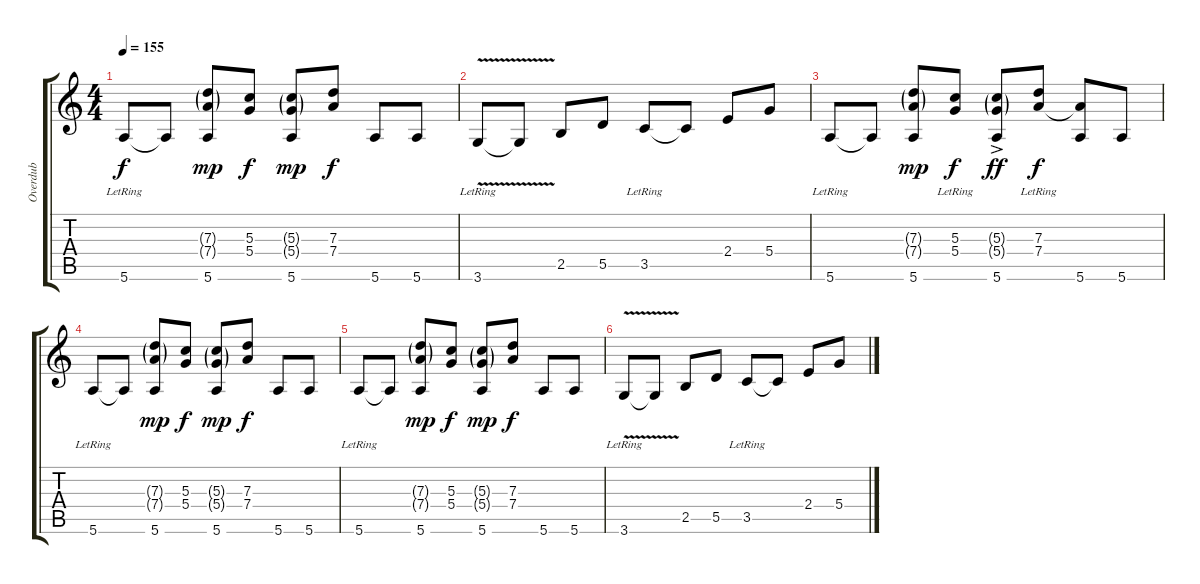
\track ("Overdub" "Overdub") {instrument fretlessbass}
\staff {score tabs}
\tuning (E4 B3 G3 D3 A2 E2) {hide}
\ts (4 4)
\tempo 155
\clef g2
\ks c
5.6{lr}.8{dy f} 5.6{t}.8 (7.3{g} 7.4{g} 5.6).8{dy mp} (5.3 5.4).8{dy f} (5.3{g} 5.4{g} 5.6).8{dy mp} (7.3 7.4).8{dy f} 5.6.8 5.6.8 |
3.6{v lr}.8 3.6{t}.8 2.5.8 5.5.8 3.5{lr}.8 3.5{t}.8 2.4.8 5.4.8 |
5.6{lr}.8 5.6{t}.8 (7.3{g} 7.4{g} 5.6).8{dy mp} (5.3 5.4{lr}).8{dy f} (5.3{g} 5.4{g} 5.6{ac}).8{dy ff} (7.3 7.4{lr}).8{dy f} (7.4{t} 5.6).8 5.6.8 |
5.6{lr}.8 5.6{t}.8 (7.3{g} 7.4{g} 5.6).8{dy mp} (5.3 5.4).8{dy f} (5.3{g} 5.4{g} 5.6).8{dy mp} (7.3 7.4).8{dy f} 5.6.8 5.6.8 |
5.6{lr}.8 5.6{t}.8 (7.3{g} 7.4{g} 5.6).8{dy mp} (5.3 5.4).8{dy f} (5.3{g} 5.4{g} 5.6).8{dy mp} (7.3 7.4).8{dy f} 5.6.8 5.6.8 |
3.6{v lr}.8 3.6{t}.8 2.5.8 5.5.8 3.5{lr}.8 3.5{t}.8 2.4.8 5.4.8
